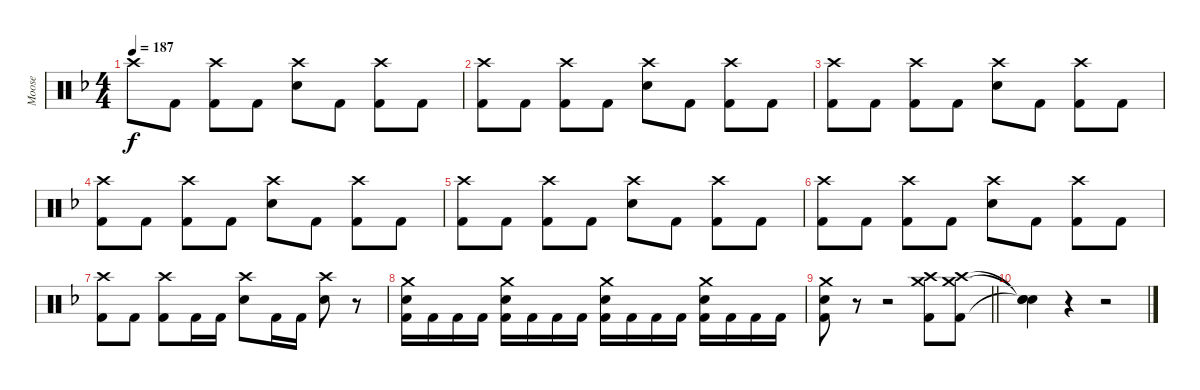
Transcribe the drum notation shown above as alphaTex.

\track ("Moose" "Moose") {instrument percussion}
\staff {score}
\articulation defaults
\ts (4 4)
\tempo 187
\clef neutral
\ks f "Crash high (hit)".8{dy f} "Kick (hit) 2".8
("Crash high (hit)" "Kick (hit) 2").8 "Kick (hit) 2".8 ("Crash high (hit)" "Electric Snare (hit)").8 "Kick (hit) 2".8 ("Crash high (hit)" "Kick (hit) 2").8 "Kick (hit) 2".8 |
("Crash high (hit)" "Kick (hit) 2").8 "Kick (hit) 2".8 ("Crash high (hit)" "Kick (hit) 2").8 "Kick (hit) 2".8 ("Crash high (hit)" "Electric Snare (hit)").8 "Kick (hit) 2".8 ("Crash high (hit)" "Kick (hit) 2").8 "Kick (hit) 2".8 |
("Crash high (hit)" "Kick (hit) 2").8 "Kick (hit) 2".8 ("Crash high (hit)" "Kick (hit) 2").8 "Kick (hit) 2".8 ("Crash high (hit)" "Electric Snare (hit)").8 "Kick (hit) 2".8 ("Crash high (hit)" "Kick (hit) 2").8 "Kick (hit) 2".8 |
("Crash high (hit)" "Kick (hit) 2").8 "Kick (hit) 2".8 ("Crash high (hit)" "Kick (hit) 2").8 "Kick (hit) 2".8 ("Crash high (hit)" "Electric Snare (hit)").8 "Kick (hit) 2".8 ("Crash high (hit)" "Kick (hit) 2").8 "Kick (hit) 2".8 |
("Crash high (hit)" "Kick (hit) 2").8 "Kick (hit) 2".8 ("Crash high (hit)" "Kick (hit) 2").8 "Kick (hit) 2".8 ("Crash high (hit)" "Electric Snare (hit)").8 "Kick (hit) 2".8 ("Crash high (hit)" "Kick (hit) 2").8 "Kick (hit) 2".8 |
("Crash high (hit)" "Kick (hit) 2").8 "Kick (hit) 2".8 ("Crash high (hit)" "Kick (hit) 2").8 "Kick (hit) 2".8 ("Crash high (hit)" "Electric Snare (hit)").8 "Kick (hit) 2".8 ("Crash high (hit)" "Kick (hit) 2").8 "Kick (hit) 2".8 |
("Crash high (hit)" "Kick (hit) 2").8 "Kick (hit) 2".8 ("Crash high (hit)" "Kick (hit) 2").8 "Kick (hit) 2".16 "Kick (hit) 2".16 ("Crash high (hit)" "Electric Snare (hit)").8 "Kick (hit) 2".16 "Kick (hit) 2".16 ("Crash high (hit)" "Electric Snare (hit)").8 r.8 |
("Crash medium (hit)" "Electric Snare (hit)" "Kick (hit) 2").16 "Kick (hit) 2".16 "Kick (hit) 2".16 "Kick (hit) 2".16 ("Crash medium (hit)" "Electric Snare (hit)" "Kick (hit) 2").16 "Kick (hit) 2".16 "Kick (hit) 2".16 "Kick (hit) 2".16 ("Crash medium (hit)" "Electric Snare (hit)" "Kick (hit) 2").16 "Kick (hit) 2".16 "Kick (hit) 2".16 "Kick (hit) 2".16 ("Crash medium (hit)" "Electric Snare (hit)" "Kick (hit) 2").16 "Kick (hit) 2".16 "Kick (hit) 2".16 "Kick (hit) 2".16 |
\barLineRight lightlight
("Crash medium (hit)" "Electric Snare (hit)" "Kick (hit) 2").8 r.8 r.2 ("Crash medium (hit)" "Crash high (hit)" "Kick (hit) 2").8 ("Crash medium (hit)" "Crash high (hit)" "Kick (hit) 2").8 |
("Snare (hit)"{t} "Snare (hit)"{t} "Snare (hit)"{t}).4 r.4 r.2
